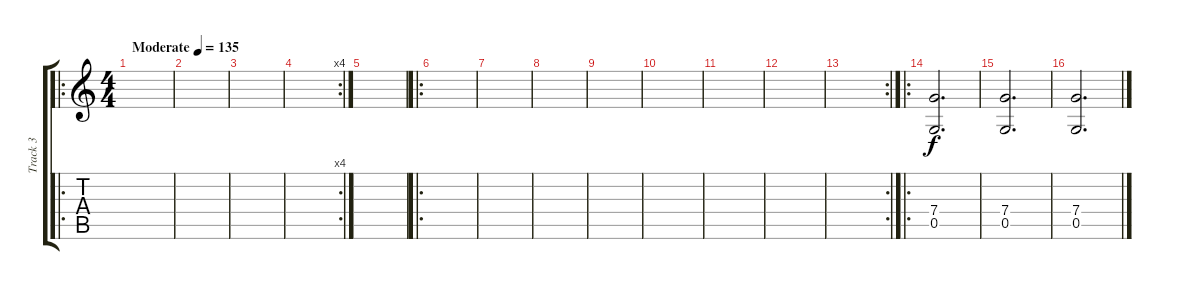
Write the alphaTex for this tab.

\track ("Track 3" "Track 3") {instrument distortionguitar}
\staff {score tabs}
\tuning (D4 A3 F3 C3 G2 D2) {hide}
\ro
\ts (4 4)
\tempo (135 "Moderate")
\clef g2
\ks c
|
|
|
\rc 4
|
|
\ro
|
|
|
|
|
|
|
\rc 2
|
\ro
(7.4 0.5).2{d} |
(7.4 0.5).2{d} |
(7.4 0.5).2{d}
